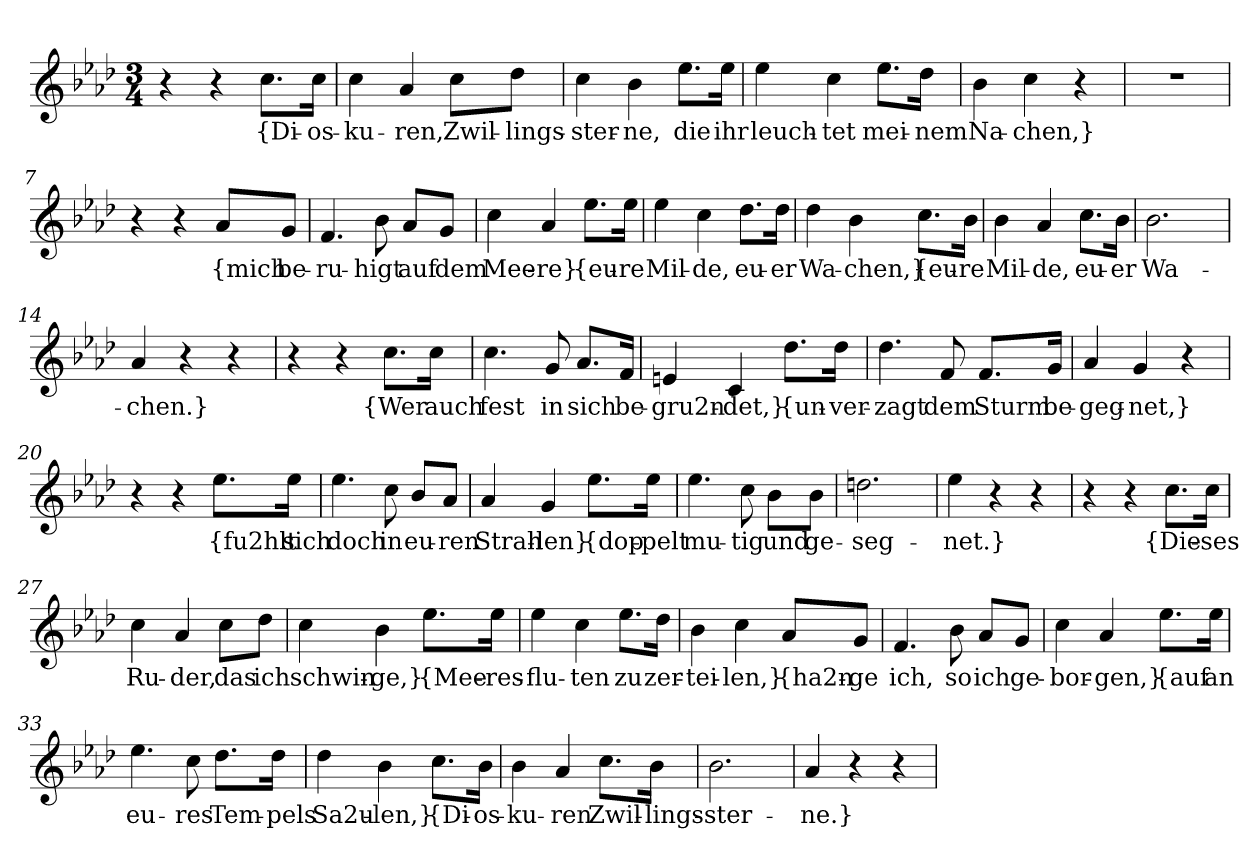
**kern	**text
*part1	*part1
*staff1	*staff1
*clefG2	*
*k[b-e-a-d-]	*
*M3/4	*
=1	=1
4r	.
4r	.
!	!LO:LY:b
8.cc\L	{Di-
!	!LO:LY:b
16cc\Jk	-os-
=2	=2
!	!LO:LY:b
4cc\	-ku-
!	!LO:LY:b
4a-/	-ren,
!	!LO:LY:b
8cc\L	Zwil-
!	!LO:LY:b
8dd-\J	-lings-
=3	=3
!	!LO:LY:b
4cc\	-ster-
!	!LO:LY:b
4b-\	-ne,
!	!LO:LY:b
8.ee-\L	die
!	!LO:LY:b
16ee-\Jk	ihr
=4	=4
!	!LO:LY:b
4ee-\	leuch-
!	!LO:LY:b
4cc\	-tet
!	!LO:LY:b
8.ee-\L	mei-
!	!LO:LY:b
16dd-\Jk	-nem
=5	=5
!	!LO:LY:b
4b-\	Na-
!	!LO:LY:b
4cc\	-chen,}
4r	.
=6	=6
2.r	.
!!LO:LB:g=z
=7	=7
4r	.
4r	.
!	!LO:LY:b
8a-/L	{mich
!	!LO:LY:b
8g/J	be-
=8	=8
!	!LO:LY:b
4.f/	-ru-
!	!LO:LY:b
8b-\	-higt
!	!LO:LY:b
8a-/L	auf
!	!LO:LY:b
8g/J	dem
=9	=9
!	!LO:LY:b
4cc\	Mee-
!	!LO:LY:b
4a-/	-re}
!	!LO:LY:b
8.ee-\L	{eu-
!	!LO:LY:b
16ee-\Jk	-re
=10	=10
!	!LO:LY:b
4ee-\	Mil-
!	!LO:LY:b
4cc\	-de,
!	!LO:LY:b
8.dd-\L	eu-
!	!LO:LY:b
16dd-\Jk	-er
=11	=11
!	!LO:LY:b
4dd-\	Wa-
!	!LO:LY:b
4b-\	-chen,}
!	!LO:LY:b
8.cc\L	{eu-
!	!LO:LY:b
16b-\Jk	-re
!!LO:LB:g=z
=12	=12
!	!LO:LY:b
4b-\	Mil-
!	!LO:LY:b
4a-/	-de,
!	!LO:LY:b
8.cc\L	eu-
!	!LO:LY:b
16b-\Jk	-er
=13	=13
!	!LO:LY:b
2.b-\	Wa-
=14	=14
!	!LO:LY:b
4a-/	-chen.}
4r	.
4r	.
=15	=15
4r	.
4r	.
!	!LO:LY:b
8.cc\L	{Wer
!	!LO:LY:b
16cc\Jk	auch
=16	=16
!	!LO:LY:b
4.cc\	fest
!	!LO:LY:b
8g/	in
!	!LO:LY:b
8.a-/L	sich
!	!LO:LY:b
16f/Jk	be-
=17	=17
!	!LO:LY:b
4en/	-gru2n-
!	!LO:LY:b
4c/	-det,}
!	!LO:LY:b
8.dd-\L	{un-
!	!LO:LY:b
16dd-\Jk	-ver-
!!LO:LB:g=z
=18	=18
!	!LO:LY:b
4.dd-\	-zagt
!	!LO:LY:b
8f/	dem
!	!LO:LY:b
8.f/L	Sturm
!	!LO:LY:b
16g/Jk	be-
=19	=19
!	!LO:LY:b
4a-/	-geg-
!	!LO:LY:b
4g/	-net,}
4r	.
=20	=20
4r	.
4r	.
!	!LO:LY:b
8.ee-\L	{fu2hlt
!	!LO:LY:b
16ee-\Jk	sich
=21	=21
!	!LO:LY:b
4.ee-\	doch
!	!LO:LY:b
8cc\	in
!	!LO:LY:b
8b-/L	eu-
!	!LO:LY:b
8a-/J	-ren
=22	=22
!	!LO:LY:b
4a-/	Strah-
!	!LO:LY:b
4g/	-len}
!	!LO:LY:b
8.ee-\L	{dop-
!	!LO:LY:b
16ee-\Jk	-pelt
!!LO:LB:g=z
=23	=23
!	!LO:LY:b
4.ee-\	mu-
!	!LO:LY:b
8cc\	-tig
!	!LO:LY:b
8b-\L	und
!	!LO:LY:b
8b-\J	ge-
=24	=24
!	!LO:LY:b
2.ddn\	-seg-
=25	=25
!	!LO:LY:b
4ee-\	-net.}
4r	.
4r	.
=26	=26
4r	.
4r	.
!	!LO:LY:b
8.cc\L	{Die-
!	!LO:LY:b
16cc\Jk	-ses
=27	=27
!	!LO:LY:b
4cc\	Ru-
!	!LO:LY:b
4a-/	-der,
!	!LO:LY:b
8cc\L	das
!	!LO:LY:b
8dd-\J	ich
=28	=28
!	!LO:LY:b
4cc\	schwin-
!	!LO:LY:b
4b-\	-ge,}
!	!LO:LY:b
8.ee-\L	{Mee-
!	!LO:LY:b
16ee-\Jk	-res-
!!LO:LB:g=z
=29	=29
!	!LO:LY:b
4ee-\	-flu-
!	!LO:LY:b
4cc\	-ten
!	!LO:LY:b
8.ee-\L	zu
!	!LO:LY:b
16dd-\Jk	zer-
=30	=30
!	!LO:LY:b
4b-\	-tei-
!	!LO:LY:b
4cc\	-len,}
!	!LO:LY:b
8a-/L	{ha2n-
!	!LO:LY:b
8g/J	-ge
=31	=31
!	!LO:LY:b
4.f/	ich,
!	!LO:LY:b
8b-\	so
!	!LO:LY:b
8a-/L	ich
!	!LO:LY:b
8g/J	ge-
=32	=32
!	!LO:LY:b
4cc\	-bor-
!	!LO:LY:b
4a-/	-gen,}
!	!LO:LY:b
8.ee-\L	{auf
!	!LO:LY:b
16ee-\Jk	an
=33	=33
!	!LO:LY:b
4.ee-\	eu-
!	!LO:LY:b
8cc\	-res
!	!LO:LY:b
8.dd-\L	Tem-
!	!LO:LY:b
16dd-\Jk	-pels
!!LO:LB:g=z
=34	=34
!	!LO:LY:b
4dd-\	Sa2u-
!	!LO:LY:b
4b-\	-len,}
!	!LO:LY:b
8.cc\L	{Di-
!	!LO:LY:b
16b-\Jk	-os-
=35	=35
!	!LO:LY:b
4b-\	-ku-
!	!LO:LY:b
4a-/	ren
!	!LO:LY:b
8.cc\L	Zwil-
!	!LO:LY:b
16b-\Jk	-lings-
=36	=36
!	!LO:LY:b
2.b-\	-ster-
=37	=37
!	!LO:LY:b
4a-/	-ne.}
4r	.
4r	.
=	=
*-	*-
